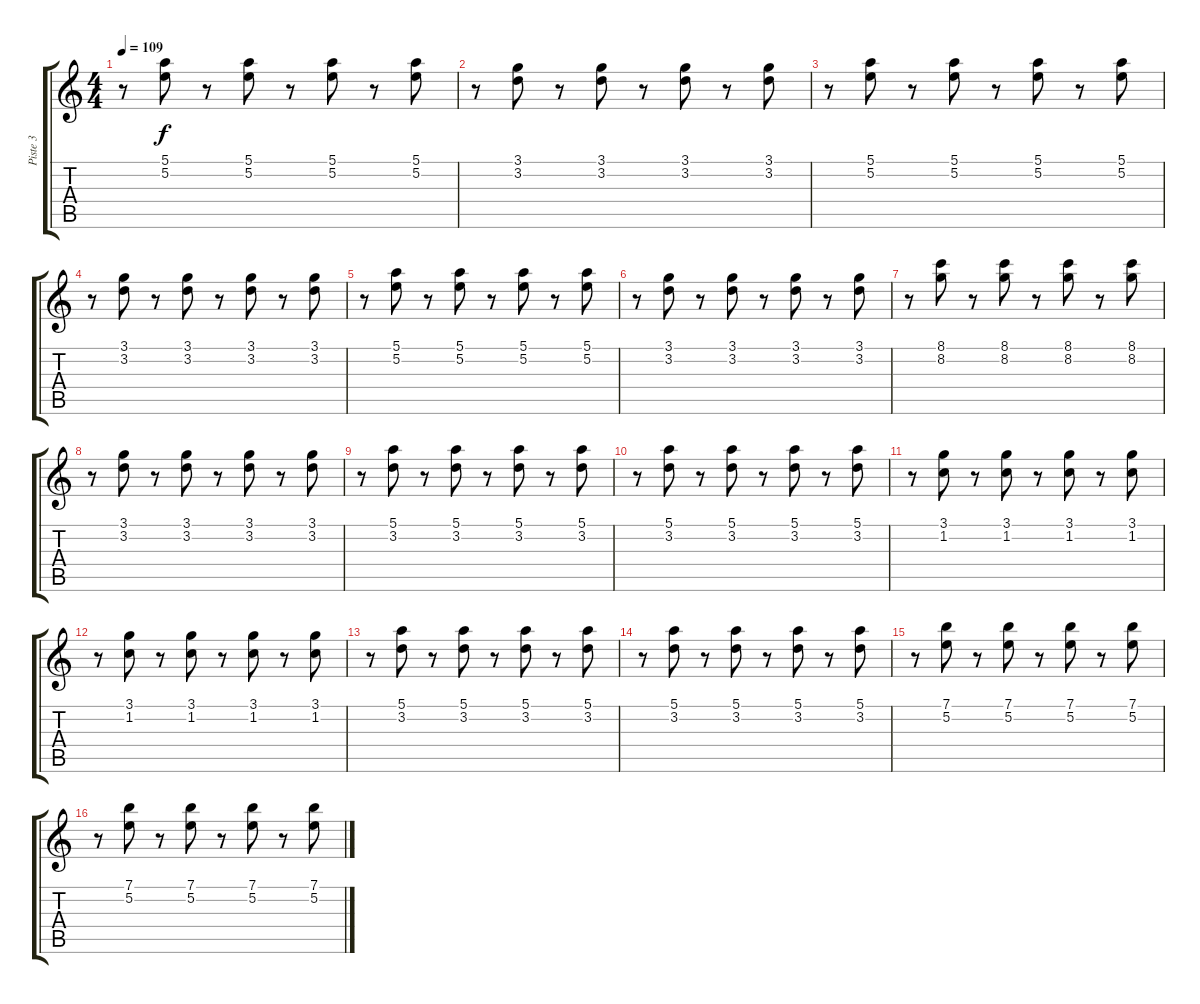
\track ("Piste 3" "Piste 3") {instrument electricguitarclean}
\staff {score tabs}
\tuning (E4 B3 G3 D3 A2 E2) {hide}
\ts (4 4)
\tempo 109
\clef g2
\ks c
r.8{dy f} (5.1 5.2).8 r.8 (5.1 5.2).8 r.8 (5.1 5.2).8 r.8 (5.1 5.2).8 |
r.8 (3.1 3.2).8 r.8 (3.1 3.2).8 r.8 (3.1 3.2).8 r.8 (3.1 3.2).8 |
r.8 (5.1 5.2).8 r.8 (5.1 5.2).8 r.8 (5.1 5.2).8 r.8 (5.1 5.2).8 |
r.8 (3.1 3.2).8 r.8 (3.1 3.2).8 r.8 (3.1 3.2).8 r.8 (3.1 3.2).8 |
r.8 (5.1 5.2).8 r.8 (5.1 5.2).8 r.8 (5.1 5.2).8 r.8 (5.1 5.2).8 |
r.8 (3.1 3.2).8 r.8 (3.1 3.2).8 r.8 (3.1 3.2).8 r.8 (3.1 3.2).8 |
r.8 (8.1 8.2).8 r.8 (8.1 8.2).8 r.8 (8.1 8.2).8 r.8 (8.1 8.2).8 |
r.8 (3.1 3.2).8 r.8 (3.1 3.2).8 r.8 (3.1 3.2).8 r.8 (3.1 3.2).8 |
r.8 (5.1 3.2).8 r.8 (5.1 3.2).8 r.8 (5.1 3.2).8 r.8 (5.1 3.2).8 |
r.8 (5.1 3.2).8 r.8 (5.1 3.2).8 r.8 (5.1 3.2).8 r.8 (5.1 3.2).8 |
r.8 (3.1 1.2).8 r.8 (3.1 1.2).8 r.8 (3.1 1.2).8 r.8 (3.1 1.2).8 |
r.8 (3.1 1.2).8 r.8 (3.1 1.2).8 r.8 (3.1 1.2).8 r.8 (3.1 1.2).8 |
r.8 (5.1 3.2).8 r.8 (5.1 3.2).8 r.8 (5.1 3.2).8 r.8 (5.1 3.2).8 |
r.8 (5.1 3.2).8 r.8 (5.1 3.2).8 r.8 (5.1 3.2).8 r.8 (5.1 3.2).8 |
r.8 (7.1 5.2).8 r.8 (7.1 5.2).8 r.8 (7.1 5.2).8 r.8 (7.1 5.2).8 |
r.8 (7.1 5.2).8 r.8 (7.1 5.2).8 r.8 (7.1 5.2).8 r.8 (7.1 5.2).8
